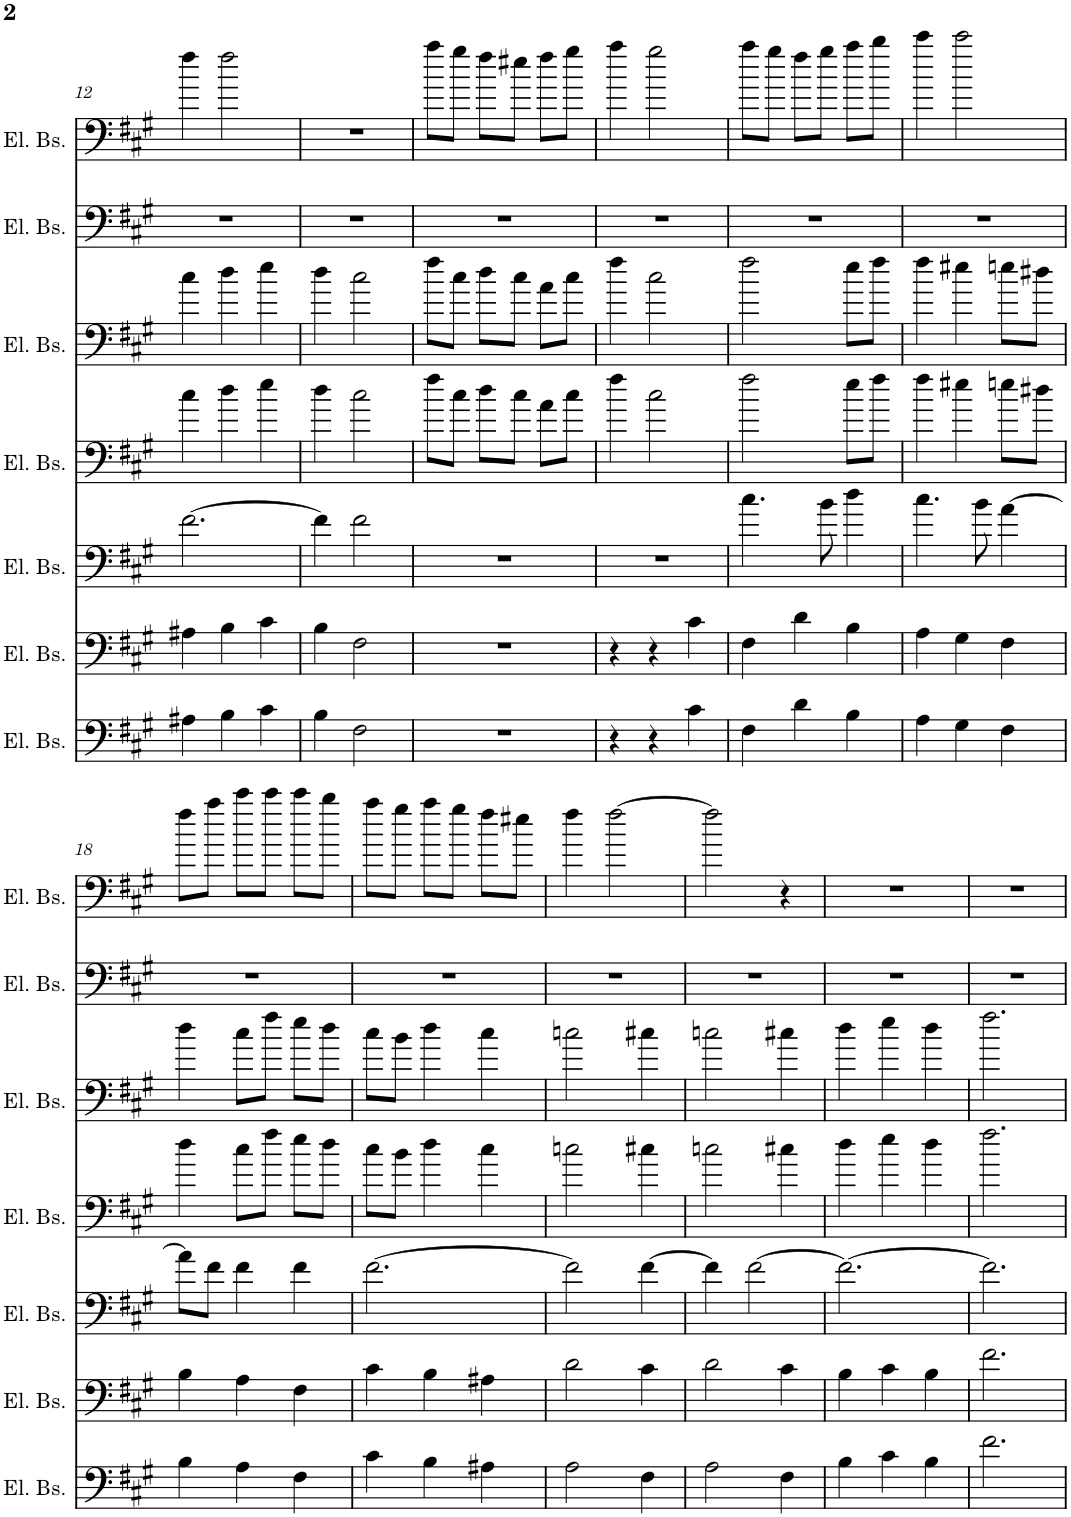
**kern	**kern	**kern	**kern	**kern	**kern	**kern
*part7	*part6	*part5	*part4	*part3	*part2	*part1
*staff7	*staff6	*staff5	*staff4	*staff3	*staff2	*staff1
*I"5-snarige elektrische bas	*I"5-snarige elektrische bas	*I"5-snarige elektrische bas	*I"6-snarige elektrische bas	*I"6-snarige elektrische bas	*I"6-snarige elektrische bas	*I"6-snarige elektrische bas
*I'El. Bs.	*I'El. Bs.	*I'El. Bs.	*I'El. Bs.	*I'El. Bs.	*I'El. Bs.	*I'El. Bs.
!!LO:PB:g=z
*clefF4	*clefF4	*clefF4	*clefF4	*clefF4	*clefF4	*clefF4
*Trd7c12	*Trd7c12	*Trd7c12	*Trd7c12	*Trd7c12	*Trd7c12	*Trd7c12
*k[f#c#g#]	*k[f#c#g#]	*k[f#c#g#]	*k[f#c#g#]	*k[f#c#g#]	*k[f#c#g#]	*k[f#c#g#]
*M3/4	*M3/4	*M3/4	*M3/4	*M3/4	*M3/4	*M3/4
=12	=12	=12	=12	=12	=12	=12
4A#X\	4A#X\	[2.f#\	4cc#\	4cc#\	2.r	4ff#\
4B\	4B\	.	4dd\	4dd\	.	2ff#\
4c#\	4c#\	.	4ee\	4ee\	.	.
=13	=13	=13	=13	=13	=13	=13
4B\	4B\	4f#\]	4dd\	4dd\	2.r	2.r
2F#\	2F#\	2f#\	2cc#\	2cc#\	.	.
=14	=14	=14	=14	=14	=14	=14
2.r	2.r	2.r	8ff#\L	8ff#\L	2.r	8aa\L
.	.	.	8cc#\J	8cc#\J	.	8gg#\J
.	.	.	8dd\L	8dd\L	.	8ff#\L
.	.	.	8cc#\J	8cc#\J	.	8ee#X\J
.	.	.	8a\L	8a\L	.	8ff#\L
.	.	.	8cc#\J	8cc#\J	.	8gg#\J
=15	=15	=15	=15	=15	=15	=15
4r	4r	2.r	4ff#\	4ff#\	2.r	4aa\
4r	4r	.	2cc#\	2cc#\	.	2gg#\
4c#\	4c#\	.	.	.	.	.
=16	=16	=16	=16	=16	=16	=16
4F#\	4F#\	4.cc#\	2ff#\	2ff#\	2.r	8aa\L
.	.	.	.	.	.	8gg#\J
4d\	4d\	.	.	.	.	8ff#\L
.	.	8b\	.	.	.	8gg#\J
4B\	4B\	4dd\	8ee\L	8ee\L	.	8aa\L
.	.	.	8ff#\J	8ff#\J	.	8bb\J
=17	=17	=17	=17	=17	=17	=17
4A\	4A\	4.cc#\	4ff#\	4ff#\	2.r	4ccc#\
4G#\	4G#\	.	4ee#X\	4ee#X\	.	2ccc#\
.	.	8b\	.	.	.	.
4F#\	4F#\	[4a\	8een\L	8een\L	.	.
.	.	.	8dd#X\J	8dd#X\J	.	.
!!LO:LB:g=z
=18	=18	=18	=18	=18	=18	=18
4B\	4B\	8a\L]	4dd\	4dd\	2.r	8ff#\L
.	.	8f#\J	.	.	.	8aa\J
4A\	4A\	4f#\	8cc#\L	8cc#\L	.	8ccc#\L
.	.	.	8ff#\J	8ff#\J	.	8ccc#\J
4F#\	4F#\	4f#\	8ee\L	8ee\L	.	8ccc#\L
.	.	.	8dd\J	8dd\J	.	8bb\J
=19	=19	=19	=19	=19	=19	=19
4c#\	4c#\	[2.f#\	8cc#\L	8cc#\L	2.r	8aa\L
.	.	.	8b\J	8b\J	.	8gg#\J
4B\	4B\	.	4dd\	4dd\	.	8aa\L
.	.	.	.	.	.	8gg#\J
4A#X\	4A#X\	.	4cc#\	4cc#\	.	8ff#\L
.	.	.	.	.	.	8ee#X\J
=20	=20	=20	=20	=20	=20	=20
2A\	2d\	2f#\]	2ccn\	2ccn\	2.r	4ff#\
.	.	.	.	.	.	[2ff#\
4F#\	4c#\	[4f#\	4cc#X\	4cc#X\	.	.
=21	=21	=21	=21	=21	=21	=21
2A\	2d\	4f#\]	2ccn\	2ccn\	2.r	2ff#\]
.	.	[2f#\	.	.	.	.
4F#\	4c#\	.	4cc#X\	4cc#X\	.	4r
=22	=22	=22	=22	=22	=22	=22
4B\	4B\	2.f#\_	4dd\	4dd\	2.r	2.r
4c#\	4c#\	.	4ee\	4ee\	.	.
4B\	4B\	.	4dd\	4dd\	.	.
=23	=23	=23	=23	=23	=23	=23
2.f#\	2.f#\	2.f#\]	2.ff#\	2.ff#\	2.r	2.r
=	=	=	=	=	=	=
*-	*-	*-	*-	*-	*-	*-
